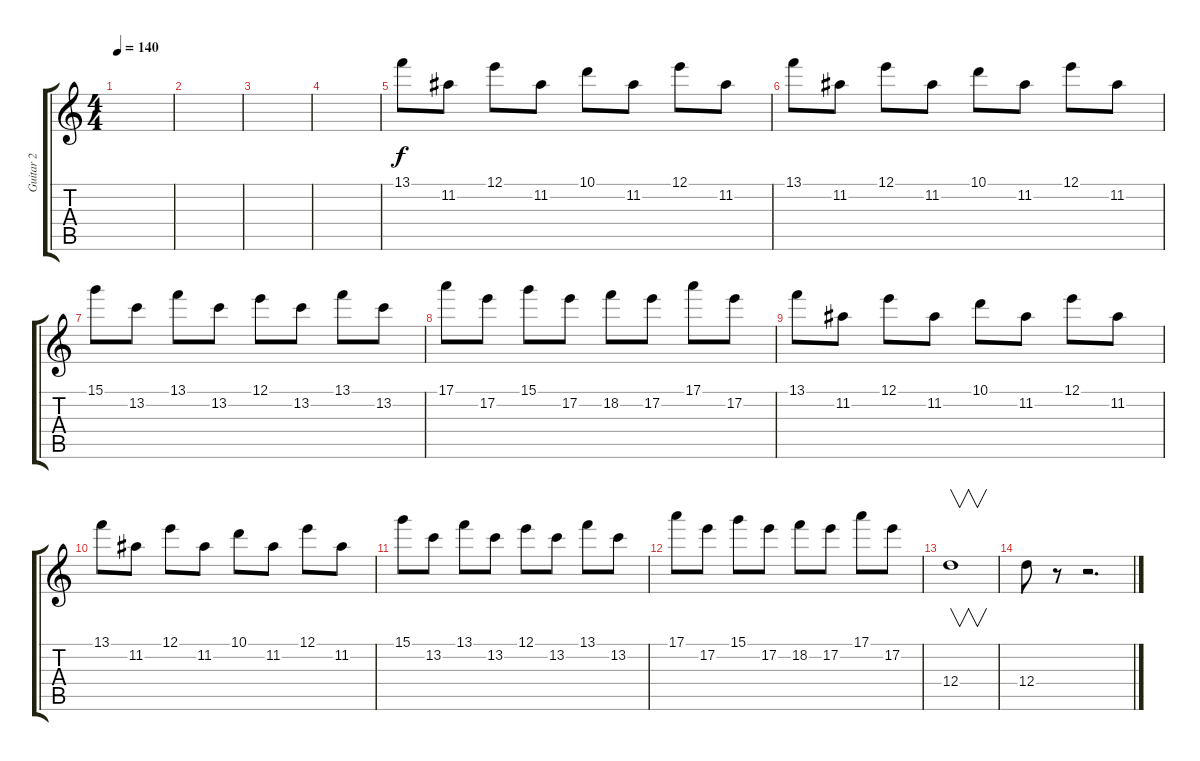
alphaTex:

\track ("Guitar 2" "Guitar 2") {instrument distortionguitar}
\staff {score tabs}
\tuning (E4 B3 G3 D3 A2 E2) {hide}
\ts (4 4)
\tempo 140
\clef g2
\ks c
|
|
|
|
13.1.8 11.2.8 12.1.8 11.2.8 10.1.8 11.2.8 12.1.8 11.2.8 |
13.1.8 11.2.8 12.1.8 11.2.8 10.1.8 11.2.8 12.1.8 11.2.8 |
15.1.8 13.2.8 13.1.8 13.2.8 12.1.8 13.2.8 13.1.8 13.2.8 |
17.1.8 17.2.8 15.1.8 17.2.8 18.2.8 17.2.8 17.1.8 17.2.8 |
13.1.8 11.2.8 12.1.8 11.2.8 10.1.8 11.2.8 12.1.8 11.2.8 |
13.1.8 11.2.8 12.1.8 11.2.8 10.1.8 11.2.8 12.1.8 11.2.8 |
15.1.8 13.2.8 13.1.8 13.2.8 12.1.8 13.2.8 13.1.8 13.2.8 |
17.1.8 17.2.8 15.1.8 17.2.8 18.2.8 17.2.8 17.1.8 17.2.8 |
12.4.1{v} |
12.4.8 r.8 r.2{d}
